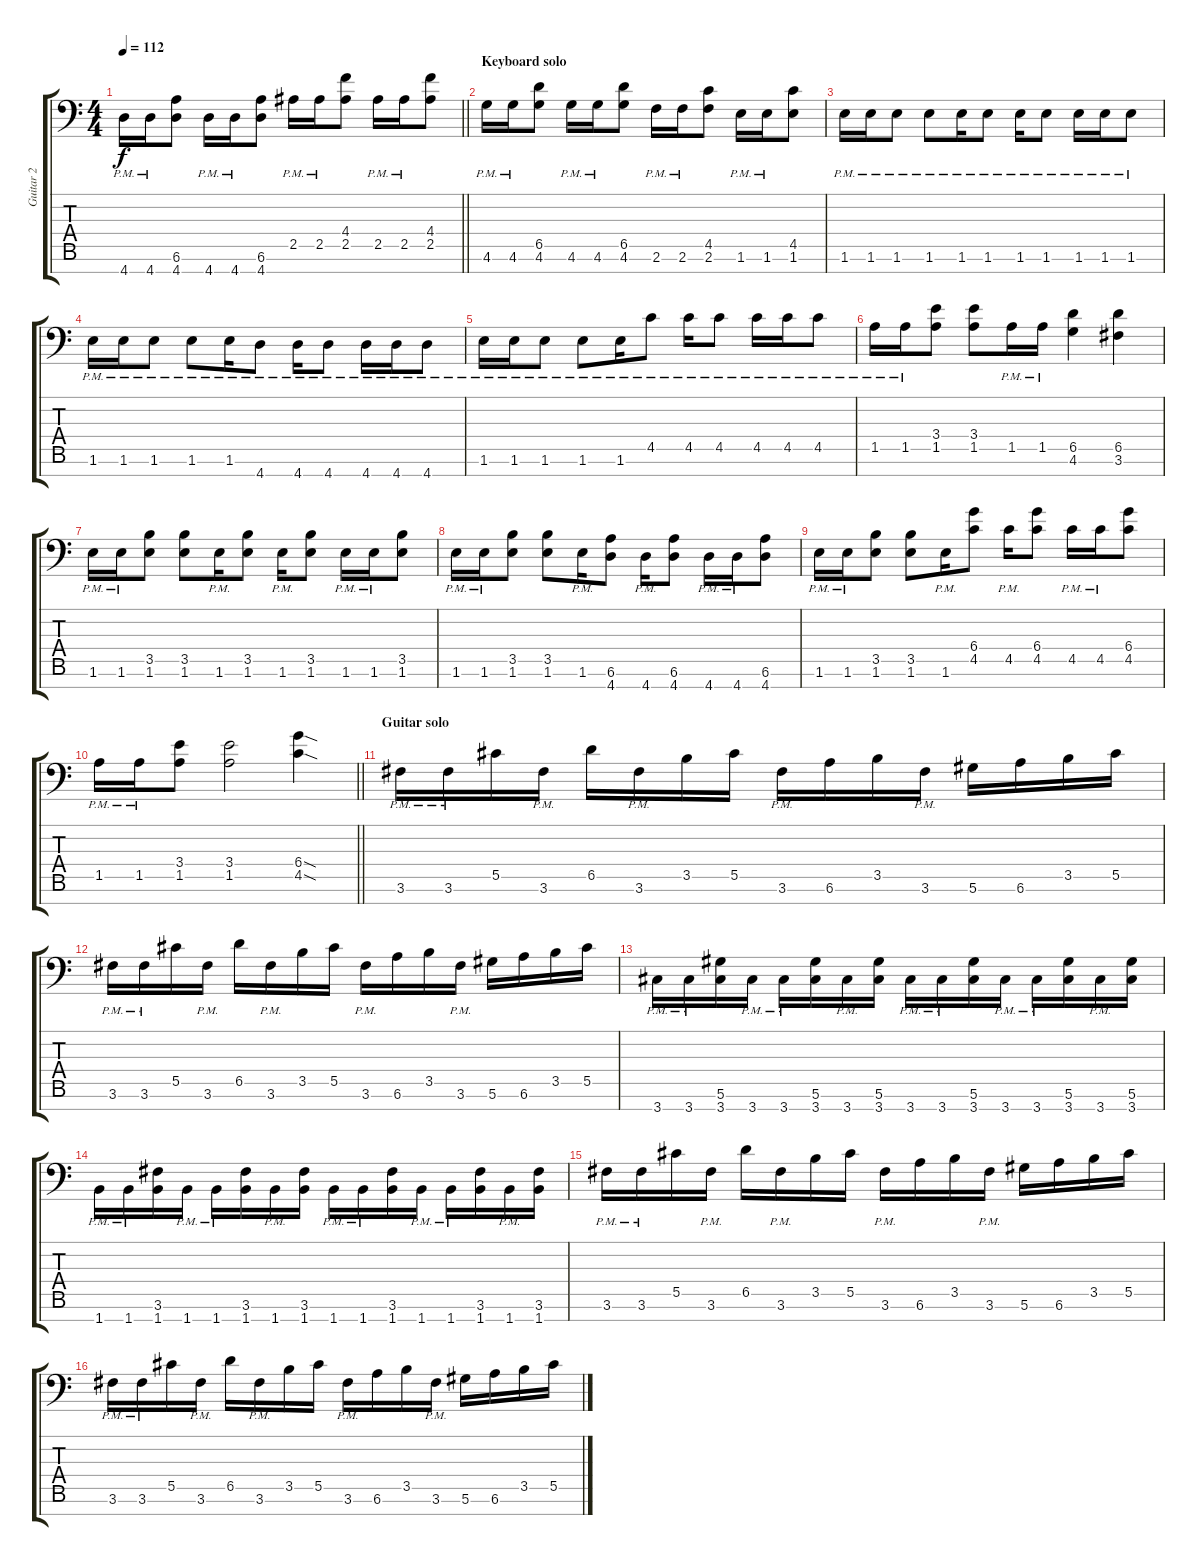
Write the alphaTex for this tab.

\track ("Guitar 2" "Guitar 2") {instrument distortionguitar}
\staff {score tabs}
\tuning (Eb4 Bb3 Gb3 Db3 Ab2 Eb2 Bb1) {hide}
\ts (4 4)
\tempo 112
\clef f4
\barLineRight lightlight
\ks c
4.7{pm}.16{dy f} 4.7{pm}.16 (6.6 4.7).8 4.7{pm}.16 4.7{pm}.16 (6.6 4.7).8 2.5{pm}.16 2.5{pm}.16 (4.4 2.5).8 2.5{pm}.16 2.5{pm}.16 (4.4 2.5).8 |
\section ("" "Keyboard solo")
4.6{pm}.16 4.6{pm}.16 (6.5 4.6).8 4.6{pm}.16 4.6{pm}.16 (6.5 4.6).8 2.6{pm}.16 2.6{pm}.16 (4.5 2.6).8 1.6{pm}.16 1.6{pm}.16 (4.5 1.6).8 |
1.6{pm}.16 1.6{pm}.16 1.6{pm}.8 1.6{pm}.8 1.6{pm}.16 1.6{pm}.8 1.6{pm}.16 1.6{pm}.8 1.6{pm}.16 1.6{pm}.16 1.6{pm}.8 |
1.6{pm}.16 1.6{pm}.16 1.6{pm}.8 1.6{pm}.8 1.6{pm}.16 4.7{pm}.8 4.7{pm}.16 4.7{pm}.8 4.7{pm}.16 4.7{pm}.16 4.7{pm}.8 |
1.6{pm}.16 1.6{pm}.16 1.6{pm}.8 1.6{pm}.8 1.6{pm}.16 4.5{pm}.8 4.5{pm}.16 4.5{pm}.8 4.5{pm}.16 4.5{pm}.16 4.5{pm}.8 |
1.5{pm}.16 1.5{pm}.16 (3.4 1.5).8 (3.4 1.5).8 1.5{pm}.16 1.5{pm}.16 (6.5 4.6).4 (6.5 3.6).4 |
1.6{pm}.16 1.6{pm}.16 (3.5 1.6).8 (3.5 1.6).8 1.6{pm}.16 (3.5 1.6).8 1.6{pm}.16 (3.5 1.6).8 1.6{pm}.16 1.6{pm}.16 (3.5 1.6).8 |
1.6{pm}.16 1.6{pm}.16 (3.5 1.6).8 (3.5 1.6).8 1.6{pm}.16 (6.6 4.7).8 4.7{pm}.16 (6.6 4.7).8 4.7{pm}.16 4.7{pm}.16 (6.6 4.7).8 |
1.6{pm}.16 1.6{pm}.16 (3.5 1.6).8 (3.5 1.6).8 1.6{pm}.16 (6.4 4.5).8 4.5{pm}.16 (6.4 4.5).8 4.5{pm}.16 4.5{pm}.16 (6.4 4.5).8 |
\barLineRight lightlight
1.5{pm}.16 1.5{pm}.16 (3.4 1.5).8 (3.4 1.5).2 (6.4{sod} 4.5{sod}).4 |
\section ("" "Guitar solo")
3.6{pm}.16 3.6{pm}.16 5.5.16 3.6{pm}.16 6.5.16 3.6{pm}.16 3.5.16 5.5.16 3.6{pm}.16 6.6.16 3.5.16 3.6{pm}.16 5.6.16 6.6.16 3.5.16 5.5.16 |
3.6{pm}.16 3.6{pm}.16 5.5.16 3.6{pm}.16 6.5.16 3.6{pm}.16 3.5.16 5.5.16 3.6{pm}.16 6.6.16 3.5.16 3.6{pm}.16 5.6.16 6.6.16 3.5.16 5.5.16 |
3.7{pm}.16 3.7{pm}.16 (5.6 3.7).16 3.7{pm}.16 3.7{pm}.16 (5.6 3.7).16 3.7{pm}.16 (5.6 3.7).16 3.7{pm}.16 3.7{pm}.16 (5.6 3.7).16 3.7{pm}.16 3.7{pm}.16 (5.6 3.7).16 3.7{pm}.16 (5.6 3.7).16 |
1.7{pm}.16 1.7{pm}.16 (3.6 1.7).16 1.7{pm}.16 1.7{pm}.16 (3.6 1.7).16 1.7{pm}.16 (3.6 1.7).16 1.7{pm}.16 1.7{pm}.16 (3.6 1.7).16 1.7{pm}.16 1.7{pm}.16 (3.6 1.7).16 1.7{pm}.16 (3.6 1.7).16 |
3.6{pm}.16 3.6{pm}.16 5.5.16 3.6{pm}.16 6.5.16 3.6{pm}.16 3.5.16 5.5.16 3.6{pm}.16 6.6.16 3.5.16 3.6{pm}.16 5.6.16 6.6.16 3.5.16 5.5.16 |
3.6{pm}.16 3.6{pm}.16 5.5.16 3.6{pm}.16 6.5.16 3.6{pm}.16 3.5.16 5.5.16 3.6{pm}.16 6.6.16 3.5.16 3.6{pm}.16 5.6.16 6.6.16 3.5.16 5.5.16
